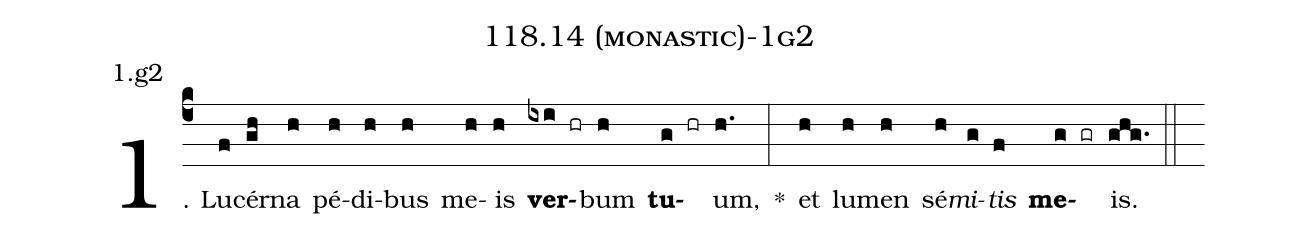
name: 118.14 (monastic)-1g2;
annotation: 1.g2;
%%
(c4)1. Lu(f)cér(gh)na(h) pé(h)di(h)bus(h) me(h)is(h) <b>ver</b>(ixi hr)bum(h) <b>tu</b>(g hr)um,(h.) *(:) et(h) lu(h)men(h) sé(h)<i>mi</i>(g)<i>tis</i>(f) <b>me</b>(g gr)is.(ghg.) (::)
